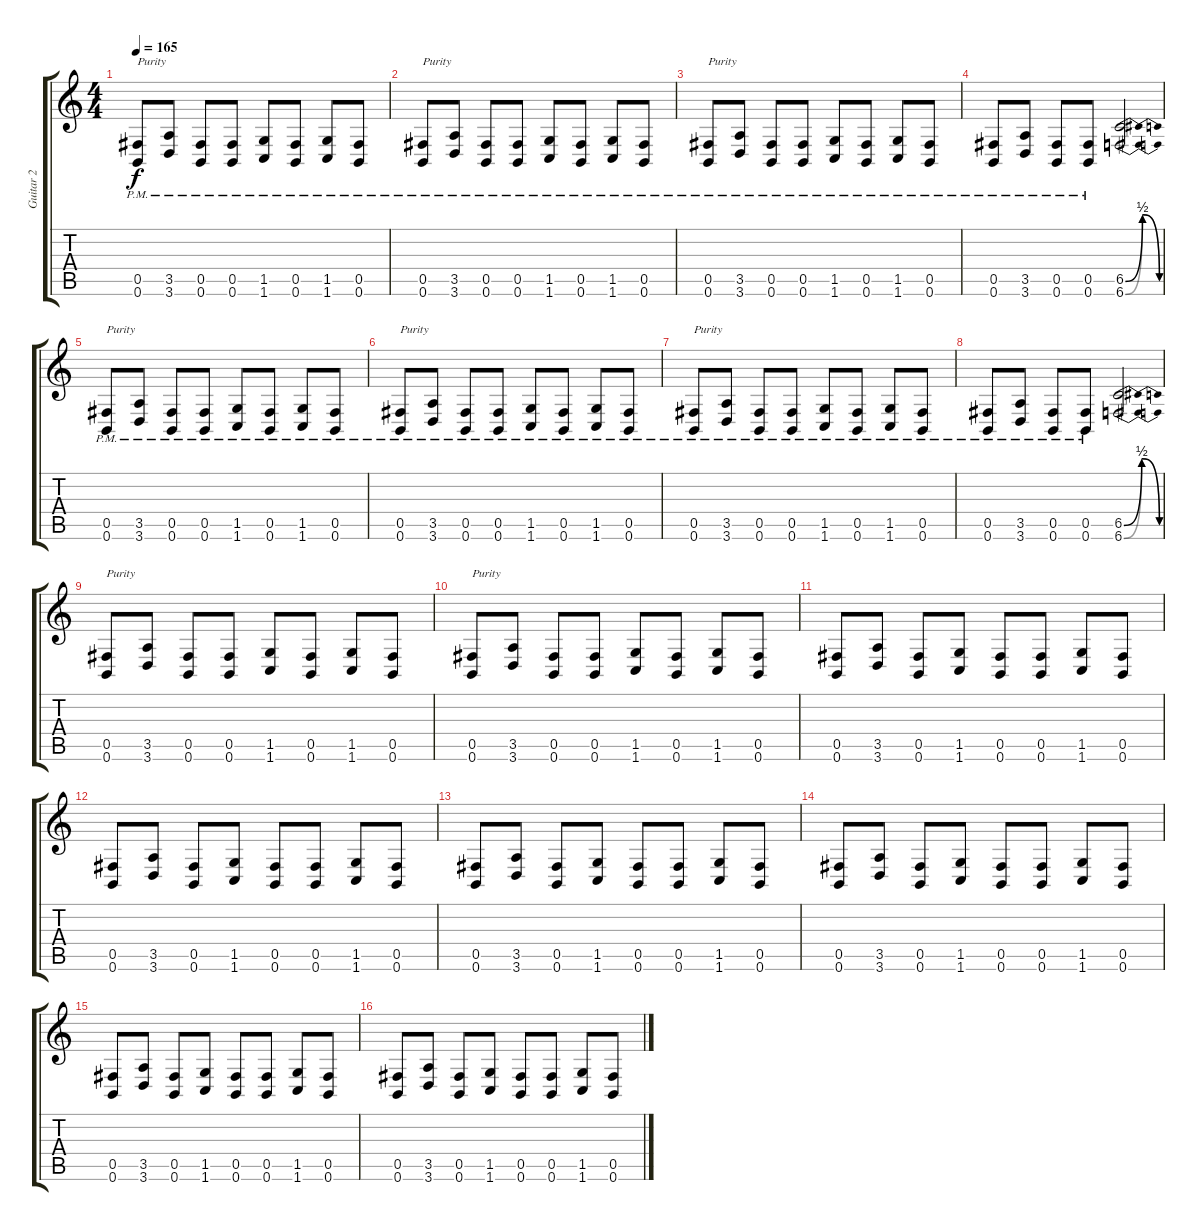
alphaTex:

\track ("Guitar 2" "Guitar 2") {instrument distortionguitar}
\staff {score tabs}
\tuning (Db4 Ab3 E3 B2 Gb2 B1) {hide}
\ts (4 4)
\tempo 165
\clef g2
\ks c
(0.5{pm} 0.6{pm}).8{txt "Purity" dy f} (3.5{pm} 3.6{pm}).8 (0.5{pm} 0.6{pm}).8 (0.5{pm} 0.6{pm}).8 (1.5{pm} 1.6{pm}).8 (0.5{pm} 0.6{pm}).8 (1.5{pm} 1.6{pm}).8 (0.5{pm} 0.6{pm}).8 |
(0.5{pm} 0.6{pm}).8{txt "Purity"} (3.5{pm} 3.6{pm}).8 (0.5{pm} 0.6{pm}).8 (0.5{pm} 0.6{pm}).8 (1.5{pm} 1.6{pm}).8 (0.5{pm} 0.6{pm}).8 (1.5{pm} 1.6{pm}).8 (0.5{pm} 0.6{pm}).8 |
(0.5{pm} 0.6{pm}).8{txt "Purity"} (3.5{pm} 3.6{pm}).8 (0.5{pm} 0.6{pm}).8 (0.5{pm} 0.6{pm}).8 (1.5{pm} 1.6{pm}).8 (0.5{pm} 0.6{pm}).8 (1.5{pm} 1.6{pm}).8 (0.5{pm} 0.6{pm}).8 |
(0.5{pm} 0.6{pm}).8 (3.5{pm} 3.6{pm}).8 (0.5{pm} 0.6{pm}).8 (0.5{pm} 0.6{pm}).8 (6.5{be (bendrelease 0 0 10 2 30 2 60 0)} 6.6{be (bendrelease 0 0 10 2 30 2 60 0)}).2 |
(0.5{pm} 0.6{pm}).8{txt "Purity"} (3.5{pm} 3.6{pm}).8 (0.5{pm} 0.6{pm}).8 (0.5{pm} 0.6{pm}).8 (1.5{pm} 1.6{pm}).8 (0.5{pm} 0.6{pm}).8 (1.5{pm} 1.6{pm}).8 (0.5{pm} 0.6{pm}).8 |
(0.5{pm} 0.6{pm}).8{txt "Purity"} (3.5{pm} 3.6{pm}).8 (0.5{pm} 0.6{pm}).8 (0.5{pm} 0.6{pm}).8 (1.5{pm} 1.6{pm}).8 (0.5{pm} 0.6{pm}).8 (1.5{pm} 1.6{pm}).8 (0.5{pm} 0.6{pm}).8 |
(0.5{pm} 0.6{pm}).8{txt "Purity"} (3.5{pm} 3.6{pm}).8 (0.5{pm} 0.6{pm}).8 (0.5{pm} 0.6{pm}).8 (1.5{pm} 1.6{pm}).8 (0.5{pm} 0.6{pm}).8 (1.5{pm} 1.6{pm}).8 (0.5{pm} 0.6{pm}).8 |
(0.5{pm} 0.6{pm}).8 (3.5{pm} 3.6{pm}).8 (0.5{pm} 0.6{pm}).8 (0.5{pm} 0.6{pm}).8 (6.5{be (bendrelease 0 0 10 2 30 2 60 0)} 6.6{be (bendrelease 0 0 10 2 30 2 60 0)}).2 |
(0.5 0.6).8{txt "Purity" volume 14} (3.5 3.6).8 (0.5 0.6).8 (0.5 0.6).8 (1.5 1.6).8 (0.5 0.6).8 (1.5 1.6).8 (0.5 0.6).8 |
(0.5 0.6).8{txt "Purity"} (3.5 3.6).8 (0.5 0.6).8 (0.5 0.6).8 (1.5 1.6).8 (0.5 0.6).8 (1.5 1.6).8 (0.5 0.6).8 |
(0.5 0.6).8 (3.5 3.6).8 (0.5 0.6).8 (1.5 1.6).8 (0.5 0.6).8 (0.5 0.6).8 (1.5 1.6).8 (0.5 0.6).8 |
(0.5 0.6).8 (3.5 3.6).8 (0.5 0.6).8 (1.5 1.6).8 (0.5 0.6).8 (0.5 0.6).8 (1.5 1.6).8 (0.5 0.6).8 |
(0.5 0.6).8 (3.5 3.6).8 (0.5 0.6).8 (1.5 1.6).8 (0.5 0.6).8 (0.5 0.6).8 (1.5 1.6).8 (0.5 0.6).8 |
(0.5 0.6).8 (3.5 3.6).8 (0.5 0.6).8 (1.5 1.6).8 (0.5 0.6).8 (0.5 0.6).8 (1.5 1.6).8 (0.5 0.6).8 |
(0.5 0.6).8 (3.5 3.6).8 (0.5 0.6).8 (1.5 1.6).8 (0.5 0.6).8 (0.5 0.6).8 (1.5 1.6).8 (0.5 0.6).8 |
(0.5 0.6).8 (3.5 3.6).8 (0.5 0.6).8 (1.5 1.6).8 (0.5 0.6).8 (0.5 0.6).8 (1.5 1.6).8 (0.5 0.6).8
